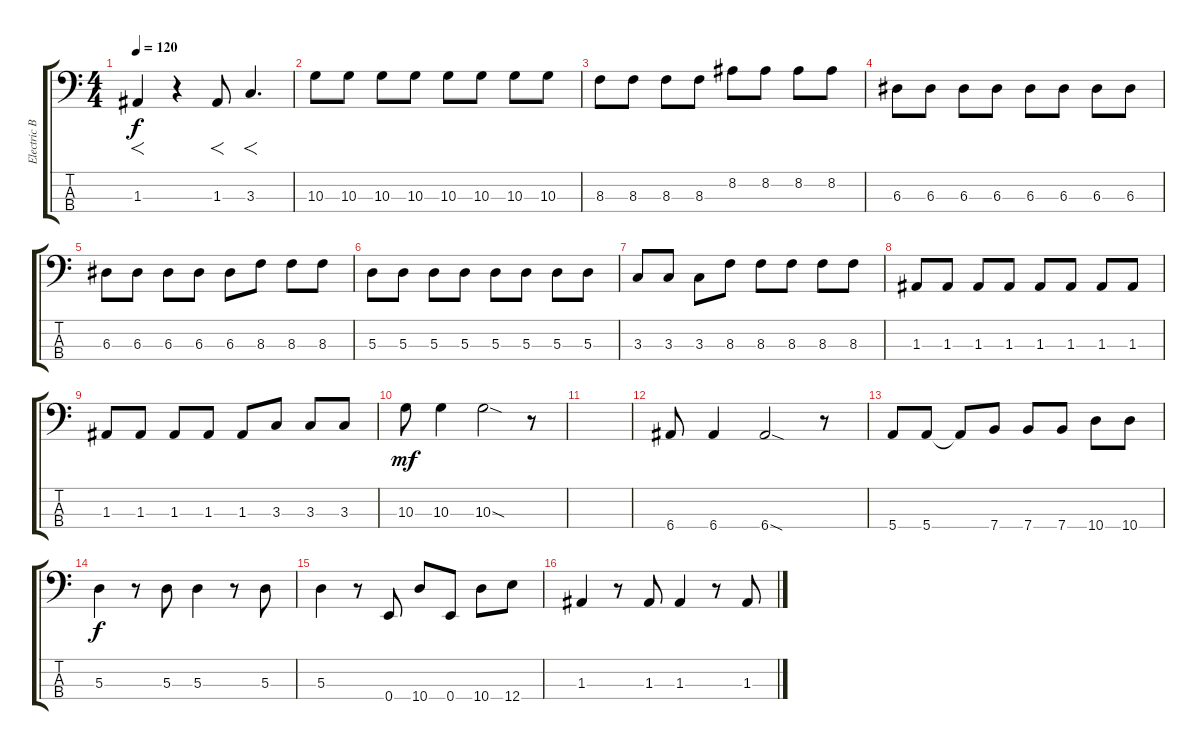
\track ("Electric Bass" "Electric B") {instrument electricbassfinger}
\staff {score tabs}
\tuning (G2 D2 A1 E1) {hide}
\ts (4 4)
\tempo 120
\clef f4
\ks c
1.3.4{f dy f} r.4 1.3.8{f} 3.3.4{f d} |
10.3.8 10.3.8 10.3.8 10.3.8 10.3.8 10.3.8 10.3.8 10.3.8 |
8.3.8 8.3.8 8.3.8 8.3.8 8.2.8 8.2.8 8.2.8 8.2.8 |
6.3.8 6.3.8 6.3.8 6.3.8 6.3.8 6.3.8 6.3.8 6.3.8 |
6.3.8 6.3.8 6.3.8 6.3.8 6.3.8 8.3.8 8.3.8 8.3.8 |
5.3.8 5.3.8 5.3.8 5.3.8 5.3.8 5.3.8 5.3.8 5.3.8 |
3.3.8 3.3.8 3.3.8 8.3.8 8.3.8 8.3.8 8.3.8 8.3.8 |
1.3.8 1.3.8 1.3.8 1.3.8 1.3.8 1.3.8 1.3.8 1.3.8 |
1.3.8 1.3.8 1.3.8 1.3.8 1.3.8 3.3.8 3.3.8 3.3.8 |
10.3.8{dy mf} 10.3.4 10.3{sod}.2 r.8 |
|
6.4.8 6.4.4 6.4{sod}.2 r.8 |
5.4.8 5.4.8 5.4{t}.8 7.4.8 7.4.8 7.4.8 10.4.8 10.4.8 |
5.3.4{dy f} r.8 5.3.8 5.3.4 r.8 5.3.8 |
5.3.4 r.8 0.4.8 10.4.8 0.4.8 10.4.8 12.4.8 |
1.3.4 r.8 1.3.8 1.3.4 r.8 1.3.8
